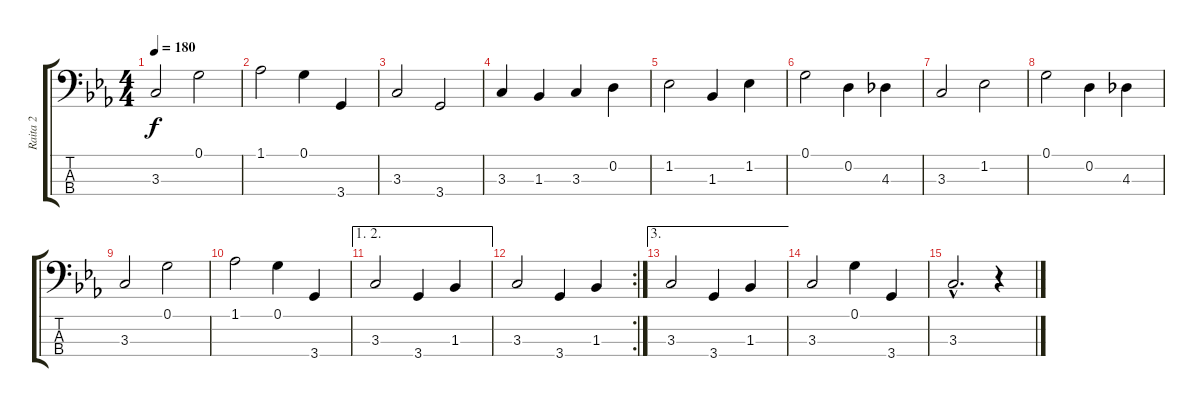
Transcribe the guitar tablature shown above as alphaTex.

\track ("Raita 2" "Raita 2") {instrument electricbasspick}
\staff {score tabs}
\tuning (G2 D2 A1 E1) {hide}
\ts (4 4)
\tempo 180
\clef f4
\ks eb
3.3.2{dy f} 0.1.2 |
1.1.2 0.1.4 3.4.4 |
3.3.2 3.4.2 |
3.3.4 1.3.4 3.3.4 0.2.4 |
1.2.2 1.3.4 1.2.4 |
0.1.2 0.2.4 4.3.4 |
3.3.2 1.2.2 |
0.1.2 0.2.4 4.3.4 |
3.3.2 0.1.2 |
1.1.2 0.1.4 3.4.4 |
\ae (1 2)
3.3.2 3.4.4 1.3.4 |
\rc 2
3.3.2 3.4.4 1.3.4 |
\ae 3
3.3.2 3.4.4 1.3.4 |
3.3.2 0.1.4 3.4.4 |
3.3{hac}.2{d} r.4
